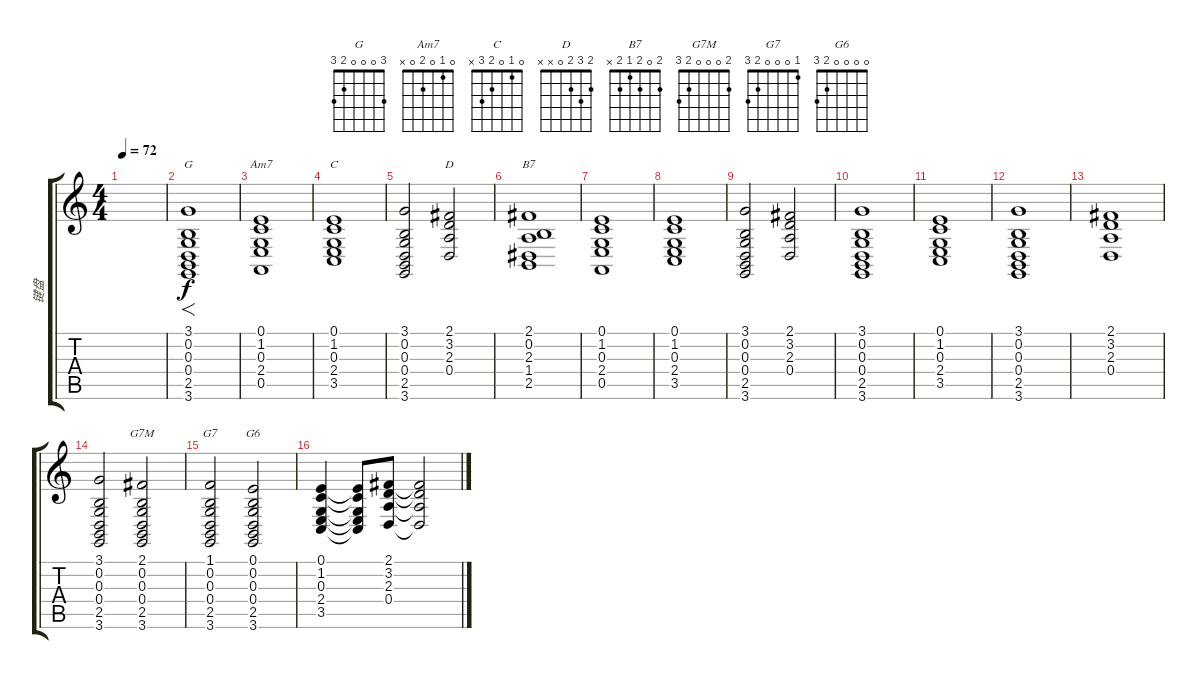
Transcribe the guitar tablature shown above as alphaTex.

\track ("键盘" "键盘") {instrument stringensemble2}
\staff {score tabs}
\tuning (E4 B3 G3 D3 A2 E2) {hide}
\chord ("G" 3 0 0 0 2 3)
\chord ("Am7" 0 1 0 2 0 x)
\chord ("C" 0 1 0 2 3 x)
\chord ("D" 2 3 2 0 x x)
\chord ("B7" 2 0 2 1 2 x)
\chord ("G7M" 2 0 0 0 2 3)
\chord ("G7" 1 0 0 0 2 3)
\chord ("G6" 0 0 0 0 2 3)
\ts (4 4)
\tempo 72
\clef g2
\ks c
|
(3.1 0.2 0.3 0.4 2.5 3.6).1{f ch "G"} |
(0.1 1.2 0.3 2.4 0.5).1{ch "Am7"} |
(0.1 1.2 0.3 2.4 3.5).1{ch "C"} |
(3.1 0.2 0.3 0.4 2.5 3.6).2 (2.1 3.2 2.3 0.4).2{ch "D"} |
(2.1 0.2 2.3 1.4 2.5).1{ch "B7"} |
(0.1 1.2 0.3 2.4 0.5).1 |
(0.1 1.2 0.3 2.4 3.5).1 |
(3.1 0.2 0.3 0.4 2.5 3.6).2 (2.1 3.2 2.3 0.4).2 |
(3.1 0.2 0.3 0.4 2.5 3.6).1 |
(0.1 1.2 0.3 2.4 3.5).1 |
(3.1 0.2 0.3 0.4 2.5 3.6).1 |
(2.1 3.2 2.3 0.4).1 |
(3.1 0.2 0.3 0.4 2.5 3.6).2 (2.1 0.2 0.3 0.4 2.5 3.6).2{ch "G7M"} |
(1.1 0.2 0.3 0.4 2.5 3.6).2{ch "G7"} (0.1 0.2 0.3 0.4 2.5 3.6).2{ch "G6"} |
(0.1 1.2 0.3 2.4 3.5).4 (0.1{t} 1.2{t} 0.3{t} 2.4{t} 3.5{t}).8 (2.1 3.2 2.3 0.4).8 (2.1{t} 3.2{t} 2.3{t} 0.4{t}).2
